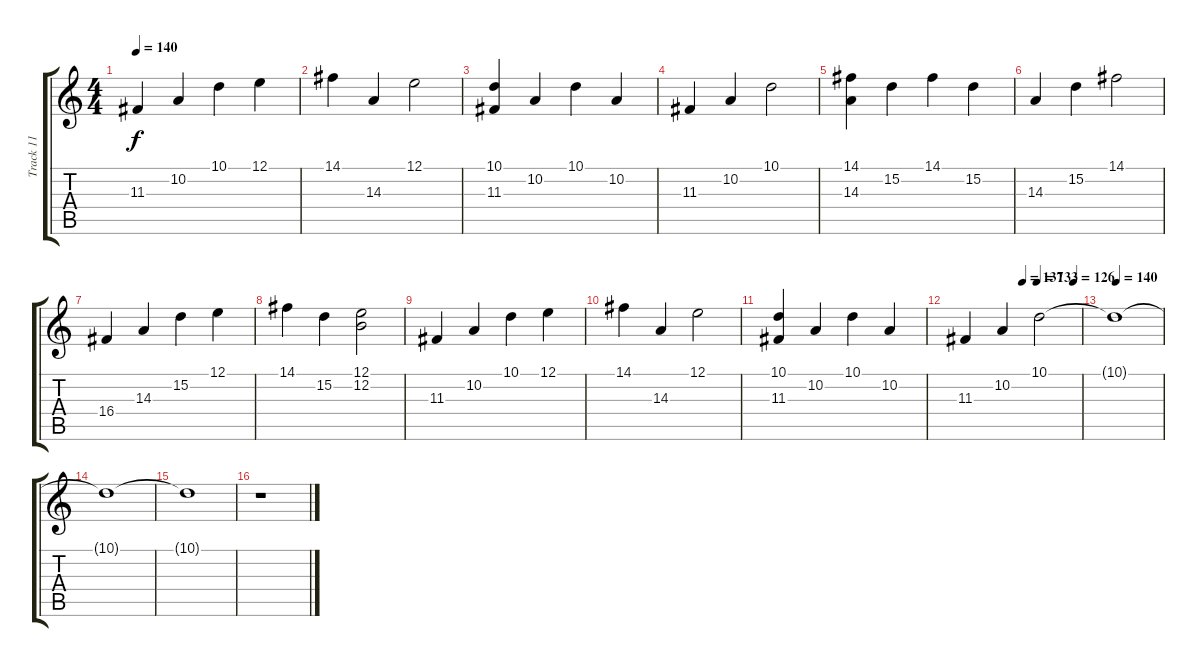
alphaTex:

\track ("Track 11" "Track 11") {instrument percussiveorgan}
\staff {score tabs}
\tuning (E4 B3 G3 D3 A2 E2) {hide}
\ts (4 4)
\tempo 140
\clef g2
\ks c
11.3.4{dy f} 10.2.4 10.1.4 12.1.4 |
14.1.4 14.3.4 12.1.2 |
(10.1 11.3).4 10.2.4 10.1.4 10.2.4 |
11.3.4 10.2.4 10.1.2 |
(14.1 14.3).4 15.2.4 14.1.4 15.2.4 |
14.3.4 15.2.4 14.1.2 |
16.4.4 14.3.4 15.2.4 12.1.4 |
14.1.4 15.2.4 (12.1 12.2).2 |
11.3.4 10.2.4 10.1.4 12.1.4 |
14.1.4 14.3.4 12.1.2 |
(10.1 11.3).4 10.2.4 10.1.4 10.2.4 |
\tempo (137 0.5)
\tempo (133 0.625)
\tempo (126 0.9375)
11.3.4 10.2.4 10.1.2 |
\tempo (140 0.0625)
10.1{t}.1 |
10.1{t}.1 |
10.1{t}.1 |
r.1
